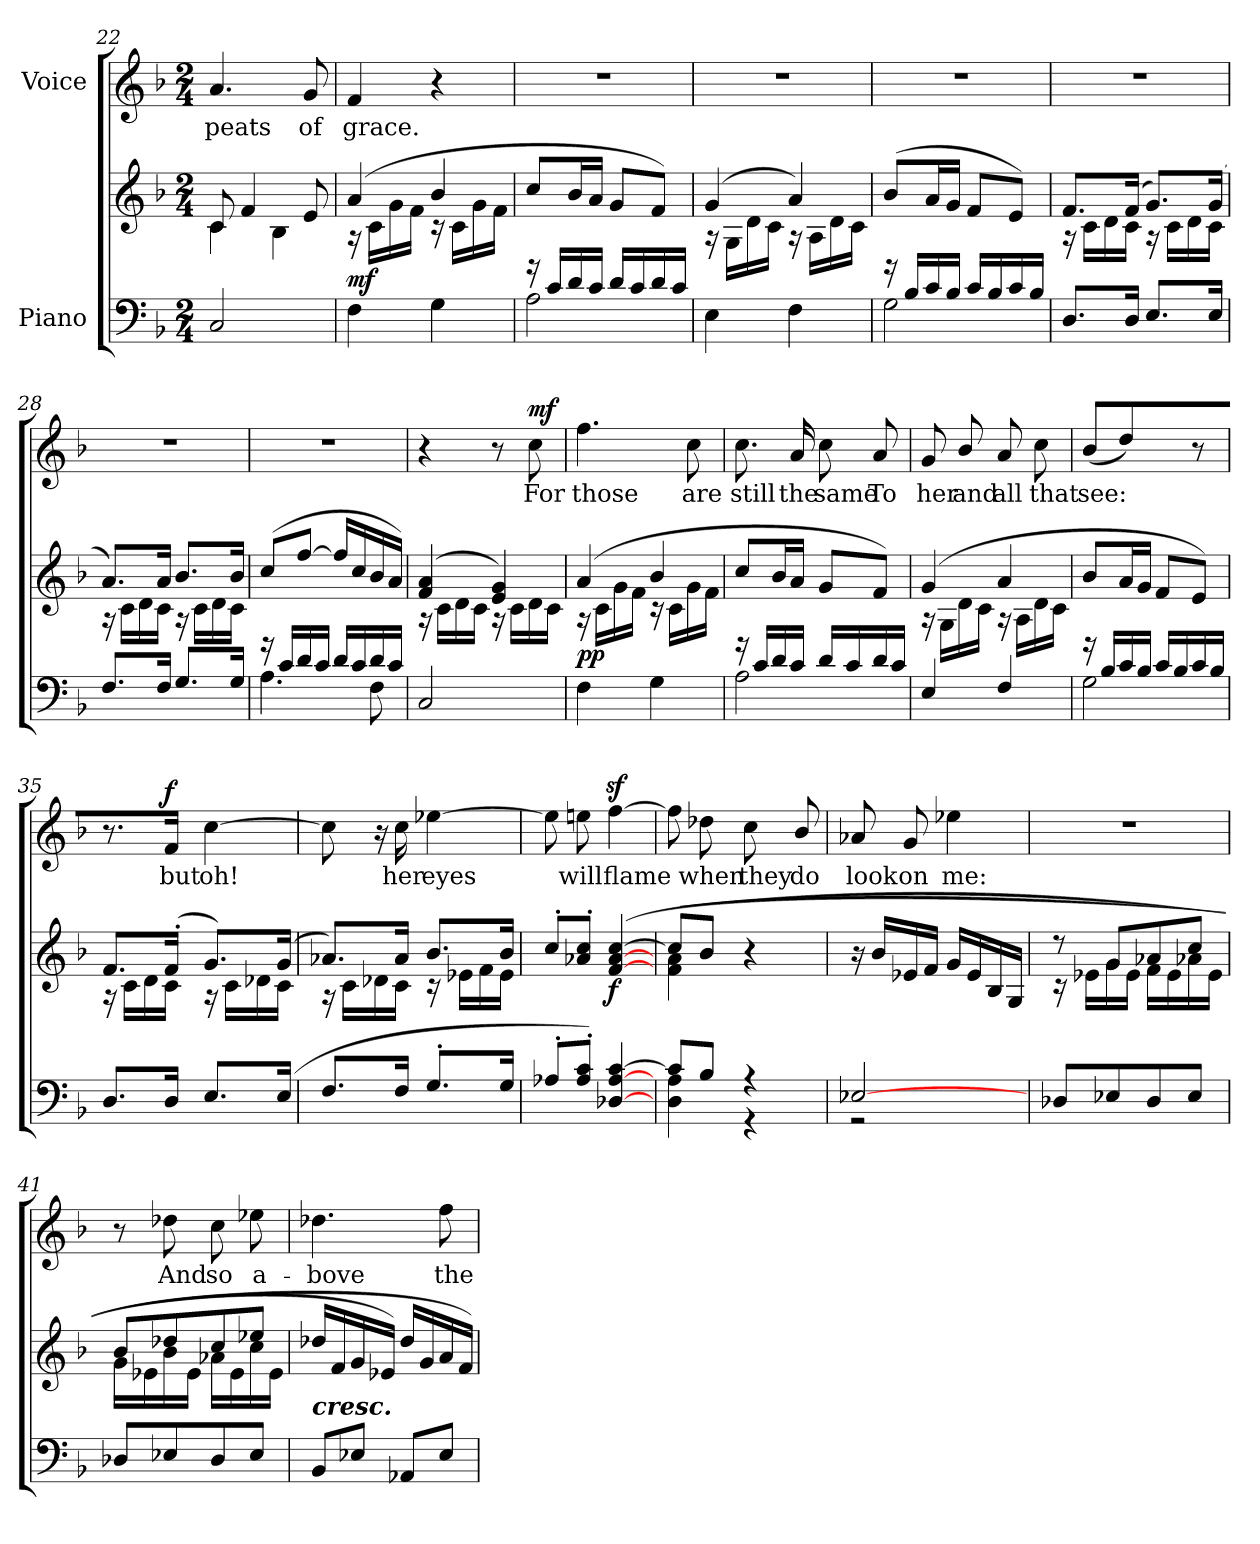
**kern	**kern	**dynam	**kern	**text	**dynam
*part2	*part2	*part2	*part1	*part1	*part1
*staff3	*staff2	*staff2/3	*staff1	*staff1	*staff1
*I"Piano	*	*	*I"Voice	*	*
*clefF4	*clefG2	*	*clefG2	*	*
*k[b-]	*k[b-]	*	*k[b-]	*	*
*F:	*F:	*	*F:	*	*
*M2/4	*M2/4	*	*M2/4	*	*
=22	=22	=22	=22	=22	=22
*^	*^	*	*	*	*
!	!	!	!	!	!	!LO:LY:b	!
2ryy	2C/	8c/	4c\	.	4.a	-peats	.
.	.	4f/	.	.	.	.	.
.	.	.	4B-\	.	.	.	.
!	!	!	!	!	!	!LO:LY:b	!
.	.	8e/	.	.	8g	of	.
=23	=23	=23	=23	=23	=23	=23	=23
!	!	!	!	!LO:DY:b	!	!LO:LY:b	!
4F\	2ryy	(>4a/	16r	mf	4f	grace.	.
.	.	.	16c\LL	.	.	.	.
.	.	.	16g\	.	.	.	.
.	.	.	16f\JJ	.	.	.	.
4G\	.	4b-/	16r	.	4r	.	.
.	.	.	16c\LL	.	.	.	.
.	.	.	16g\	.	.	.	.
.	.	.	16f\JJ	.	.	.	.
=24	=24	=24	=24	=24	=24	=24	=24
!	!	!	!	!	!LO:N:vis=1	!	!
16r	2A\	8cc/L	2ryy	.	2r	.	.
16c/LL	.	.	.	.	.	.	.
16d/	.	16b-/L	.	.	.	.	.
16c/JJ	.	16a/JJ	.	.	.	.	.
16d/LL	.	8g/L	.	.	.	.	.
16c/	.	.	.	.	.	.	.
16d/	.	8f/J)	.	.	.	.	.
16c/JJ	.	.	.	.	.	.	.
=25	=25	=25	=25	=25	=25	=25	=25
!	!	!	!	!	!LO:N:vis=1	!	!
4E\	2ryy	(>4g/	16r	.	2r	.	.
.	.	.	16G\LL	.	.	.	.
.	.	.	16d\	.	.	.	.
.	.	.	16c\JJ	.	.	.	.
4F\	.	4a/)	16r	.	.	.	.
.	.	.	16A\LL	.	.	.	.
.	.	.	16d\	.	.	.	.
.	.	.	16c\JJ	.	.	.	.
!!LO:LB:g=z
=26	=26	=26	=26	=26	=26	=26	=26
!	!	!	!	!	!LO:N:vis=1	!	!
16r	2G\	(>8b-/L	2ryy	.	2r	.	.
16B-/LL	.	.	.	.	.	.	.
16c/	.	16a/L	.	.	.	.	.
16B-/JJ	.	16g/JJ	.	.	.	.	.
16c/LL	.	8f/L	.	.	.	.	.
16B-/	.	.	.	.	.	.	.
16c/	.	8e/J)	.	.	.	.	.
16B-/JJ	.	.	.	.	.	.	.
=27	=27	=27	=27	=27	=27	=27	=27
!	!	!	!	!	!LO:N:vis=1	!	!
8.D/L	2ryy	8.f/L	16r	.	2r	.	.
.	.	.	16c\LL	.	.	.	.
.	.	.	16d\	.	.	.	.
16D/J	.	(>16f/J	16c\JJ	.	.	.	.
8.E/L	.	8.g/L)	16r	.	.	.	.
.	.	.	16c\LL	.	.	.	.
.	.	.	16d\	.	.	.	.
(>16E/J	.	(>16g/J	16c\JJ	.	.	.	.
=28	=28	=28	=28	=28	=28	=28	=28
!	!	!	!	!	!LO:N:vis=1	!	!
8.F/L	2ryy	8.a/L)	16r	.	2r	.	.
.	.	.	16c\LL	.	.	.	.
.	.	.	16d\	.	.	.	.
16F/J	.	16a/J	16c\JJ	.	.	.	.
8.G/L	.	8.b-/L)	16r	.	.	.	.
.	.	.	16c\LL	.	.	.	.
.	.	.	16d\	.	.	.	.
16G/J	.	16b-/J	16c\JJ	.	.	.	.
=29	=29	=29	=29	=29	=29	=29	=29
!	!	!	!	!	!LO:N:vis=1	!	!
16r	4.A\	(>8cc/L	2ryy	.	2r	.	.
16c/LL	.	.	.	.	.	.	.
16d/	.	[8ff/J	.	.	.	.	.
16c/JJ	.	.	.	.	.	.	.
16d/LL	.	16ff/LL]	.	.	.	.	.
16c/	.	16cc/	.	.	.	.	.
16d/	8F\	16b-/	.	.	.	.	.
16c/JJ	.	16a/JJ)	.	.	.	.	.
=30	=30	=30	=30	=30	=30	=30	=30
2C/	2ryy	(>4f/ 4a/	16r	.	4r	.	.
.	.	.	16c\LL	.	.	.	.
.	.	.	16d\	.	.	.	.
.	.	.	16c\JJ	.	.	.	.
.	.	4e/ 4g/)	16r	.	8r	.	.
.	.	.	16c\LL	.	.	.	.
!	!	!	!	!	!	!LO:LY:b	!LO:DY:a
.	.	.	16d\	.	8cc	For	mf
.	.	.	16c\JJ	.	.	.	.
=31	=31	=31	=31	=31	=31	=31	=31
!	!	!	!	!LO:DY:b	!	!LO:LY:b	!
4F\	2ryy	(>4a/	16r	pp	4.ff	those	.
.	.	.	16c\LL	.	.	.	.
.	.	.	16g\	.	.	.	.
.	.	.	16f\JJ	.	.	.	.
4G\	.	4b-/	16r	.	.	.	.
.	.	.	16c\LL	.	.	.	.
!	!	!	!	!	!	!LO:LY:b	!
.	.	.	16g\	.	8cc	are	.
.	.	.	16f\JJ	.	.	.	.
!!LO:LB:g=z
=32	=32	=32	=32	=32	=32	=32	=32
!	!	!	!	!	!	!LO:LY:b	!
16r	2A\	8cc/L	2ryy	.	8.cc	still	.
16c/LL	.	.	.	.	.	.	.
16d/	.	16b-/L	.	.	.	.	.
!	!	!	!	!	!	!LO:LY:b	!
16c/JJ	.	16a/JJ	.	.	16a	the	.
!	!	!	!	!	!	!LO:LY:b	!
16d/LL	.	8g/L	.	.	8cc	same	.
16c/	.	.	.	.	.	.	.
!	!	!	!	!	!	!LO:LY:b	!
16d/	.	8f/J)	.	.	8a	To	.
16c/JJ	.	.	.	.	.	.	.
=33	=33	=33	=33	=33	=33	=33	=33
!	!	!	!	!	!	!LO:LY:b	!
4E/	2ryy	(>4g/	16r	.	8g	her	.
.	.	.	16G\LL	.	.	.	.
!	!	!	!	!	!	!LO:LY:b	!
.	.	.	16d\	.	8b-/	and	.
.	.	.	16c\JJ	.	.	.	.
!	!	!	!	!	!	!LO:LY:b	!
4F/	.	4a/	16r	.	8a	all	.
.	.	.	16A\LL	.	.	.	.
!	!	!	!	!	!	!LO:LY:b	!
.	.	.	16d\	.	8cc	that	.
.	.	.	16c\JJ	.	.	.	.
=34	=34	=34	=34	=34	=34	=34	=34
!	!	!	!	!	!	!LO:LY:b	!
16r	2G\	8b-/L	2ryy	.	(>8b-L	see:	.
16B-/LL	.	.	.	.	.	.	.
16c/	.	16a/L	.	.	4dd)	.	.
16B-/JJ	.	16g/JJ	.	.	.	.	.
16c/LL	.	8f/L	.	.	.	.	.
16B-/	.	.	.	.	.	.	.
16c/	.	8e/J)	.	.	8r	.	.
16B-/JJ	.	.	.	.	.	.	.
=35	=35	=35	=35	=35	=35	=35	=35
8.D/L	2ryy	8.f/L	16r	.	8.r	.	.
.	.	.	16c\LL	.	.	.	.
.	.	.	16d\	.	.	.	.
!	!	!	!	!	!	!LO:LY:b	!LO:DY:a
16D/J	.	(>16f'/J	16c\JJ	.	16fJ	but	f
!	!	!	!	!	!	!LO:LY:b	!
8.E/L	.	8.g/L)	16r	.	[4cc	oh!	.
.	.	.	16c\LL	.	.	.	.
.	.	.	16d-X\	.	.	.	.
(>16E/J	.	(>16g/J	16c\JJ	.	.	.	.
=36	=36	=36	=36	=36	=36	=36	=36
8.F/L	2ryy	8.a-X/L)	16r	.	8cc]	.	.
.	.	.	16c\LL	.	.	.	.
.	.	.	16d-X\	.	16r	.	.
!	!	!	!	!	!	!LO:LY:b	!
16F/J	.	16a-/J	16c\JJ	.	16cc	her	.
!	!	!	!	!	!	!LO:LY:b	!
8.G'/L	.	8.b-/L)	16r	.	[4ee-X	eyes	.
.	.	.	16e-X\LL	.	.	.	.
.	.	.	16f\	.	.	.	.
16G/J	.	16b-/J	16e-\JJ	.	.	.	.
=37	=37	=37	=37	=37	=37	=37	=37
8A-X'/L	2ryy	8cc'/L	2ryy	.	8ee-]	.	.
!	!	!	!	!	!	!LO:LY:b	!
8A-/' 8c/'J)	.	8a-X/' 8cc/'J	.	.	8een	will	.
!	!	!	!	!LO:DY:b	!	!LO:LY:b	!
(>[4D-X/ [4A-/ [4c/	.	(>[4f/ [4a-/ [4cc/	.	f	[4ffz>	flame	.
!!LO:LB:g=z
=38	=38	=38	=38	=38	=38	=38	=38
8c/L]	4D\ 4A\	(>8cc/L]	4f\ 4a\	.	8ff]	.	.
!	!	!	!	!	!	!LO:LY:b	!
8B-/J	.	8b-/J	.	.	8dd-X	when	.
!	!	!	!	!	!	!LO:LY:b	!
4r	4r	4r	4ryy	.	8cc	they	.
!	!	!	!	!	!	!LO:LY:b	!
.	.	.	.	.	8b-/	do	.
=39	=39	=39	=39	=39	=39	=39	=39
!	!	!	!	!LO:HP:b	!	!LO:LY:b	!
[2E-X/	2r	16r	2ryy	>	8a-X	look	.
.	.	16b-/LL	.	.	.	.	.
!	!	!	!	!	!	!LO:LY:b	!
.	.	16e-X/	.	.	8g	on	.
.	.	16f/JJ	.	.	.	.	.
!	!	!	!	!	!	!LO:LY:b	!
.	.	16g/LL	.	.	4ee-X	me:	.
.	.	16e-/	.	.	.	.	.
.	.	16B-/	.	.	.	.	.
.	.	16G/JJ	.	.	.	.	.
*v	*v	*	*	*	*	*	*
*	*v	*v	*	*	*	*
.	.	]	.	.	.
=40	=40	=40	=40	=40	=40
*^	*	*	*	*	*
!	!LO:N:vis=1	!	!	!LO:N:vis=1	!	!
*	*	*^	*	*	*	*
8D-X/L	2ryy	8r	16r	.	2r	.	.
.	.	.	16e-X\LL	.	.	.	.
8E-X/	.	8g/L	16g\	.	.	.	.
.	.	.	16e-\JJ	.	.	.	.
8D-/	.	8a-X/	16f\LL	.	.	.	.
.	.	.	16e-\	.	.	.	.
8E-/J	.	8cc/J	16a-X\	.	.	.	.
.	.	.	16e-\JJ	.	.	.	.
=41	=41	=41	=41	=41	=41	=41	=41
!	!LO:N:vis=1	!	!	!	!	!	!
8D-X/L	2ryy	8b-/L	16g\LL	.	8r	.	.
.	.	.	16e-X\	.	.	.	.
!	!	!	!	!	!	!LO:LY:b	!
8E-X/	.	8dd-X/	16b-\	.	8dd-X	And	.
.	.	.	16e-\JJ	.	.	.	.
!	!	!	!	!	!	!LO:LY:b	!
8D-/	.	8cc/	16a-X\LL	.	8cc	so	.
.	.	.	16e-\	.	.	.	.
!	!	!	!	!	!	!LO:LY:b	!
8E-/J	.	8ee-X/J	16cc\	.	8ee-X	a-	.
.	.	.	16e-\JJ	.	.	.	.
=42	=42	=42	=42	=42	=42	=42	=42
!LO:TX:a:Bi:t=cresc.	!	!	!	!	!	!	!
!	!LO:N:vis=1	!	!	!	!	!LO:LY:b	!
8BB-/L	2ryy	16dd-X/LL	2ryy	.	4.dd-X	-bove	.
.	.	16f/	.	.	.	.	.
8E-X/J	.	16g/	.	.	.	.	.
.	.	16e-X/JJ)	.	.	.	.	.
8AA-X/L	.	16dd-/LL	.	.	.	.	.
.	.	16g/	.	.	.	.	.
!	!	!	!	!	!	!LO:LY:b	!
8E-/J	.	16a/	.	.	8ff	the	.
.	.	16f/JJ)	.	.	.	.	.
*v	*v	*	*	*	*	*	*
*	*v	*v	*	*	*	*
=	=	=	=	=	=
*-	*-	*-	*-	*-	*-
